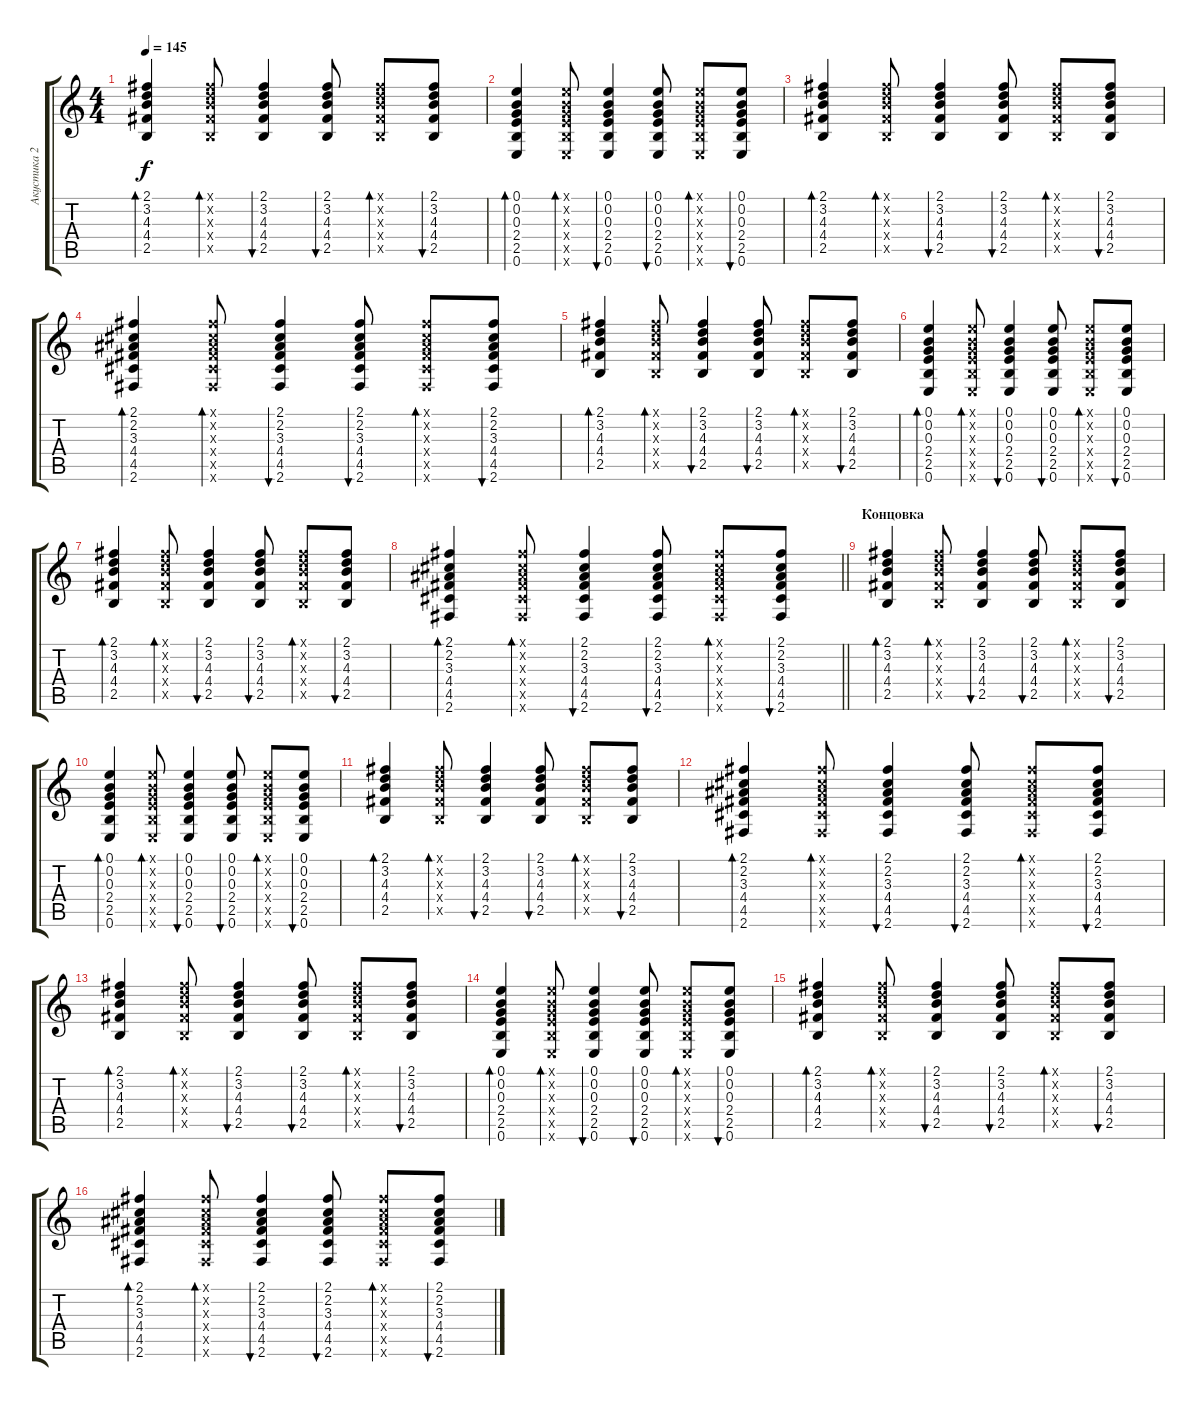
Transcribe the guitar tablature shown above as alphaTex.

\track ("Акустика 2" "Акустика 2") {instrument acousticguitarsteel}
\staff {score tabs}
\tuning (E4 B3 G3 D3 A2 E2) {hide}
\ts (4 4)
\tempo 145
\clef g2
\ks c
(2.1 3.2 4.3 4.4 2.5).4{bd 60 dy f} (2.1{x} 3.2{x} 4.3{x} 4.4{x} 2.5{x}).8{bd 60} (2.1 3.2 4.3 4.4 2.5).4{bu 60} (2.1 3.2 4.3 4.4 2.5).8{bu 60} (2.1{x} 3.2{x} 4.3{x} 4.4{x} 2.5{x}).8{bd 60} (2.1 3.2 4.3 4.4 2.5).8{bu 60} |
(0.1 0.2 0.3 2.4 2.5 0.6).4{bd 60} (0.1{x} 0.2{x} 0.3{x} 2.4{x} 2.5{x} 0.6{x}).8{bd 60} (0.1 0.2 0.3 2.4 2.5 0.6).4{bu 60} (0.1 0.2 0.3 2.4 2.5 0.6).8{bu 60} (0.1{x} 0.2{x} 0.3{x} 2.4{x} 2.5{x} 0.6{x}).8{bd 60} (0.1 0.2 0.3 2.4 2.5 0.6).8{bu 60} |
(2.1 3.2 4.3 4.4 2.5).4{bd 60} (2.1{x} 3.2{x} 4.3{x} 4.4{x} 2.5{x}).8{bd 60} (2.1 3.2 4.3 4.4 2.5).4{bu 60} (2.1 3.2 4.3 4.4 2.5).8{bu 60} (2.1{x} 3.2{x} 4.3{x} 4.4{x} 2.5{x}).8{bd 60} (2.1 3.2 4.3 4.4 2.5).8{bu 60} |
(2.1 2.2 3.3 4.4 4.5 2.6).4{bd 60} (2.1{x} 2.2{x} 3.3{x} 4.4{x} 4.5{x} 2.6{x}).8{bd 60} (2.1 2.2 3.3 4.4 4.5 2.6).4{bu 60} (2.1 2.2 3.3 4.4 4.5 2.6).8{bu 60} (2.1{x} 2.2{x} 3.3{x} 4.4{x} 4.5{x} 2.6{x}).8{bd 60} (2.1 2.2 3.3 4.4 4.5 2.6).8{bu 60} |
(2.1 3.2 4.3 4.4 2.5).4{bd 60} (2.1{x} 3.2{x} 4.3{x} 4.4{x} 2.5{x}).8{bd 60} (2.1 3.2 4.3 4.4 2.5).4{bu 60} (2.1 3.2 4.3 4.4 2.5).8{bu 60} (2.1{x} 3.2{x} 4.3{x} 4.4{x} 2.5{x}).8{bd 60} (2.1 3.2 4.3 4.4 2.5).8{bu 60} |
(0.1 0.2 0.3 2.4 2.5 0.6).4{bd 60} (0.1{x} 0.2{x} 0.3{x} 2.4{x} 2.5{x} 0.6{x}).8{bd 60} (0.1 0.2 0.3 2.4 2.5 0.6).4{bu 60} (0.1 0.2 0.3 2.4 2.5 0.6).8{bu 60} (0.1{x} 0.2{x} 0.3{x} 2.4{x} 2.5{x} 0.6{x}).8{bd 60} (0.1 0.2 0.3 2.4 2.5 0.6).8{bu 60} |
(2.1 3.2 4.3 4.4 2.5).4{bd 60} (2.1{x} 3.2{x} 4.3{x} 4.4{x} 2.5{x}).8{bd 60} (2.1 3.2 4.3 4.4 2.5).4{bu 60} (2.1 3.2 4.3 4.4 2.5).8{bu 60} (2.1{x} 3.2{x} 4.3{x} 4.4{x} 2.5{x}).8{bd 60} (2.1 3.2 4.3 4.4 2.5).8{bu 60} |
\barLineRight lightlight
(2.1 2.2 3.3 4.4 4.5 2.6).4{bd 60} (2.1{x} 2.2{x} 3.3{x} 4.4{x} 4.5{x} 2.6{x}).8{bd 60} (2.1 2.2 3.3 4.4 4.5 2.6).4{bu 60} (2.1 2.2 3.3 4.4 4.5 2.6).8{bu 60} (2.1{x} 2.2{x} 3.3{x} 4.4{x} 4.5{x} 2.6{x}).8{bd 60} (2.1 2.2 3.3 4.4 4.5 2.6).8{bu 60} |
\section ("" "Концовка")
(2.1 3.2 4.3 4.4 2.5).4{bd 60} (2.1{x} 3.2{x} 4.3{x} 4.4{x} 2.5{x}).8{bd 60} (2.1 3.2 4.3 4.4 2.5).4{bu 60} (2.1 3.2 4.3 4.4 2.5).8{bu 60} (2.1{x} 3.2{x} 4.3{x} 4.4{x} 2.5{x}).8{bd 60} (2.1 3.2 4.3 4.4 2.5).8{bu 60} |
(0.1 0.2 0.3 2.4 2.5 0.6).4{bd 60} (0.1{x} 0.2{x} 0.3{x} 2.4{x} 2.5{x} 0.6{x}).8{bd 60} (0.1 0.2 0.3 2.4 2.5 0.6).4{bu 60} (0.1 0.2 0.3 2.4 2.5 0.6).8{bu 60} (0.1{x} 0.2{x} 0.3{x} 2.4{x} 2.5{x} 0.6{x}).8{bd 60} (0.1 0.2 0.3 2.4 2.5 0.6).8{bu 60} |
(2.1 3.2 4.3 4.4 2.5).4{bd 60} (2.1{x} 3.2{x} 4.3{x} 4.4{x} 2.5{x}).8{bd 60} (2.1 3.2 4.3 4.4 2.5).4{bu 60} (2.1 3.2 4.3 4.4 2.5).8{bu 60} (2.1{x} 3.2{x} 4.3{x} 4.4{x} 2.5{x}).8{bd 60} (2.1 3.2 4.3 4.4 2.5).8{bu 60} |
(2.1 2.2 3.3 4.4 4.5 2.6).4{bd 60} (2.1{x} 2.2{x} 3.3{x} 4.4{x} 4.5{x} 2.6{x}).8{bd 60} (2.1 2.2 3.3 4.4 4.5 2.6).4{bu 60} (2.1 2.2 3.3 4.4 4.5 2.6).8{bu 60} (2.1{x} 2.2{x} 3.3{x} 4.4{x} 4.5{x} 2.6{x}).8{bd 60} (2.1 2.2 3.3 4.4 4.5 2.6).8{bu 60} |
(2.1 3.2 4.3 4.4 2.5).4{bd 60} (2.1{x} 3.2{x} 4.3{x} 4.4{x} 2.5{x}).8{bd 60} (2.1 3.2 4.3 4.4 2.5).4{bu 60} (2.1 3.2 4.3 4.4 2.5).8{bu 60} (2.1{x} 3.2{x} 4.3{x} 4.4{x} 2.5{x}).8{bd 60} (2.1 3.2 4.3 4.4 2.5).8{bu 60} |
(0.1 0.2 0.3 2.4 2.5 0.6).4{bd 60} (0.1{x} 0.2{x} 0.3{x} 2.4{x} 2.5{x} 0.6{x}).8{bd 60} (0.1 0.2 0.3 2.4 2.5 0.6).4{bu 60} (0.1 0.2 0.3 2.4 2.5 0.6).8{bu 60} (0.1{x} 0.2{x} 0.3{x} 2.4{x} 2.5{x} 0.6{x}).8{bd 60} (0.1 0.2 0.3 2.4 2.5 0.6).8{bu 60} |
(2.1 3.2 4.3 4.4 2.5).4{bd 60} (2.1{x} 3.2{x} 4.3{x} 4.4{x} 2.5{x}).8{bd 60} (2.1 3.2 4.3 4.4 2.5).4{bu 60} (2.1 3.2 4.3 4.4 2.5).8{bu 60} (2.1{x} 3.2{x} 4.3{x} 4.4{x} 2.5{x}).8{bd 60} (2.1 3.2 4.3 4.4 2.5).8{bu 60} |
(2.1 2.2 3.3 4.4 4.5 2.6).4{bd 60} (2.1{x} 2.2{x} 3.3{x} 4.4{x} 4.5{x} 2.6{x}).8{bd 60} (2.1 2.2 3.3 4.4 4.5 2.6).4{bu 60} (2.1 2.2 3.3 4.4 4.5 2.6).8{bu 60} (2.1{x} 2.2{x} 3.3{x} 4.4{x} 4.5{x} 2.6{x}).8{bd 60} (2.1 2.2 3.3 4.4 4.5 2.6).8{bu 60}
